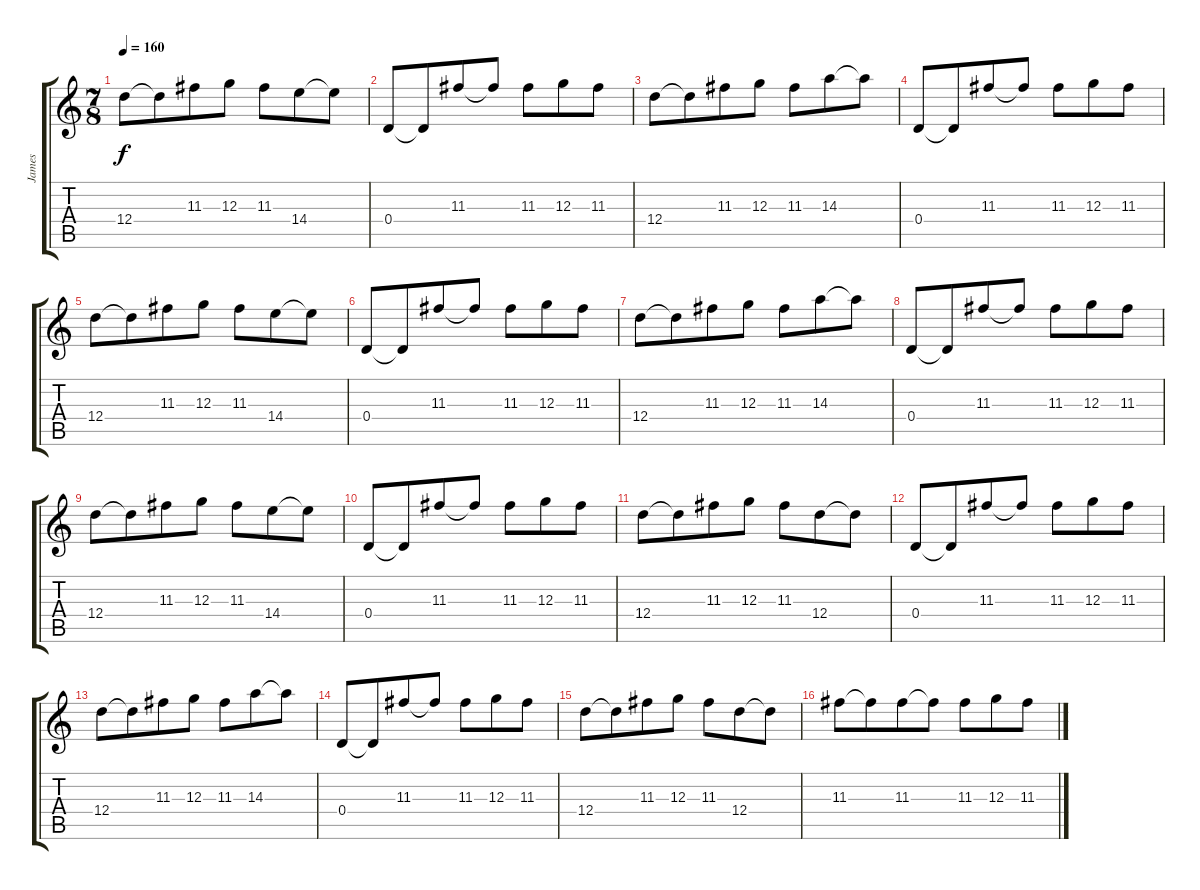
\track ("James" "James") {instrument distortionguitar}
\staff {score tabs}
\tuning (E4 B3 G3 D3 A2 D2) {hide}
\ts (7 8)
\tempo 160
\clef g2
\ks c
12.4.8{dy f} 12.4{t}.8 11.3.8 12.3.8 11.3.8 14.4.8 14.4{t}.8 |
0.4.8 0.4{t}.8 11.3.8 11.3{t}.8 11.3.8 12.3.8 11.3.8 |
12.4.8 12.4{t}.8 11.3.8 12.3.8 11.3.8 14.3.8 14.3{t}.8 |
0.4.8 0.4{t}.8 11.3.8 11.3{t}.8 11.3.8 12.3.8 11.3.8 |
12.4.8 12.4{t}.8 11.3.8 12.3.8 11.3.8 14.4.8 14.4{t}.8 |
0.4.8 0.4{t}.8 11.3.8 11.3{t}.8 11.3.8 12.3.8 11.3.8 |
12.4.8 12.4{t}.8 11.3.8 12.3.8 11.3.8 14.3.8 14.3{t}.8 |
0.4.8 0.4{t}.8 11.3.8 11.3{t}.8 11.3.8 12.3.8 11.3.8 |
12.4.8 12.4{t}.8 11.3.8 12.3.8 11.3.8 14.4.8 14.4{t}.8 |
0.4.8{instrument electricguitarjazz} 0.4{t}.8 11.3.8 11.3{t}.8 11.3.8 12.3.8 11.3.8 |
12.4.8 12.4{t}.8 11.3.8 12.3.8 11.3.8 12.4.8 12.4{t}.8 |
0.4.8 0.4{t}.8 11.3.8 11.3{t}.8 11.3.8 12.3.8 11.3.8 |
12.4.8 12.4{t}.8 11.3.8 12.3.8 11.3.8 14.3.8 14.3{t}.8 |
0.4.8 0.4{t}.8 11.3.8 11.3{t}.8 11.3.8 12.3.8 11.3.8 |
12.4.8 12.4{t}.8 11.3.8 12.3.8 11.3.8 12.4.8 12.4{t}.8 |
11.3.8 11.3{t}.8 11.3.8 11.3{t}.8 11.3.8 12.3.8 11.3.8
